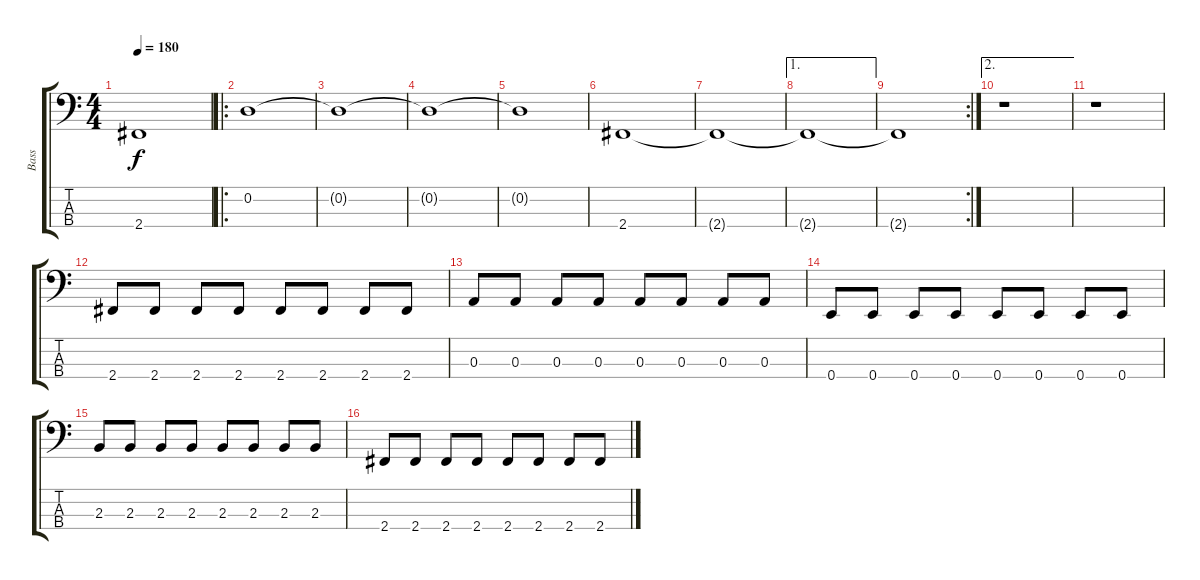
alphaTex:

\track ("Bass" "Bass") {instrument electricbassfinger}
\staff {score tabs}
\tuning (G2 D2 A1 E1) {hide}
\ts (4 4)
\tempo 180
\clef f4
\ks c
2.4{t}.1{dy f} |
\ro
0.2.1 |
0.2{t}.1 |
0.2{t}.1 |
0.2{t}.1 |
2.4.1 |
2.4{t}.1 |
\ae 1
2.4{t}.1 |
\rc 2
2.4{t}.1 |
\ae 2
r.1 |
r.1 |
2.4.8{volume 16 balance 8 instrument electricbassfinger} 2.4.8 2.4.8 2.4.8 2.4.8 2.4.8 2.4.8 2.4.8 |
0.3.8 0.3.8 0.3.8 0.3.8 0.3.8 0.3.8 0.3.8 0.3.8 |
0.4.8 0.4.8 0.4.8 0.4.8 0.4.8 0.4.8 0.4.8 0.4.8 |
2.3.8 2.3.8 2.3.8 2.3.8 2.3.8 2.3.8 2.3.8 2.3.8 |
2.4.8 2.4.8 2.4.8 2.4.8 2.4.8 2.4.8 2.4.8 2.4.8
